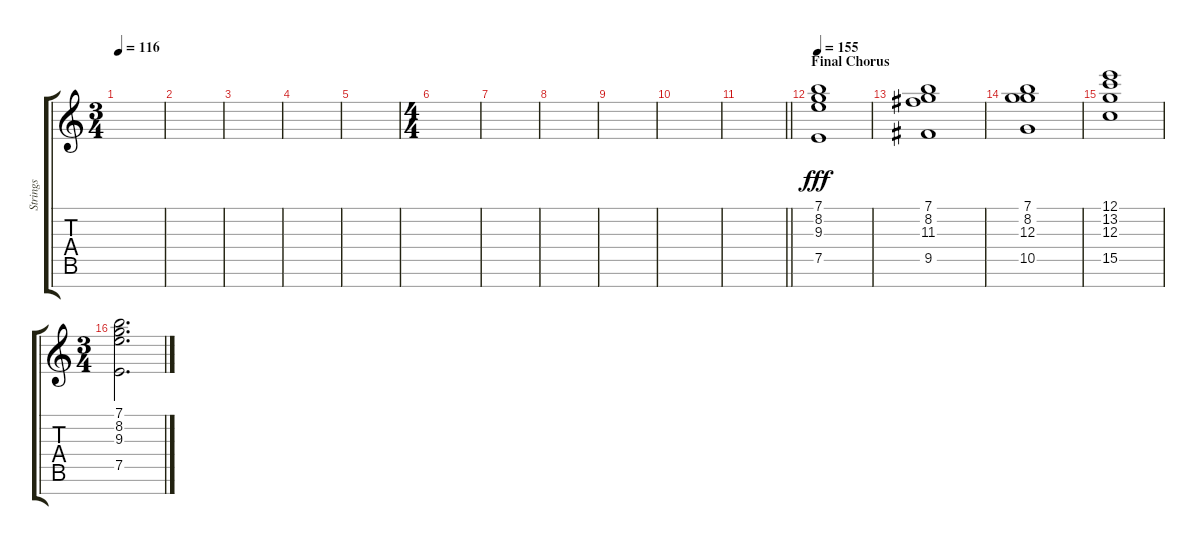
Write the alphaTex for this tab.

\track ("Strings" "Strings") {instrument lead6voice}
\staff {score tabs}
\tuning (E5 B4 G4 D4 A3 E3 B2) {hide}
\ts (3 4)
\tempo 116
\clef g2
\ks c
|
|
|
|
|
\ts (4 4)
|
|
|
|
|
\barLineRight lightlight
|
\section ("" "Final Chorus")
\tempo 155
(7.1 8.2 9.3 7.5).1{dy fff} |
(7.1 8.2 11.3 9.5).1 |
(7.1 8.2 12.3 10.5).1 |
(12.1 13.2 12.3 15.5).1 |
\ts (3 4)
(7.1 8.2 9.3 7.5).2{d}
